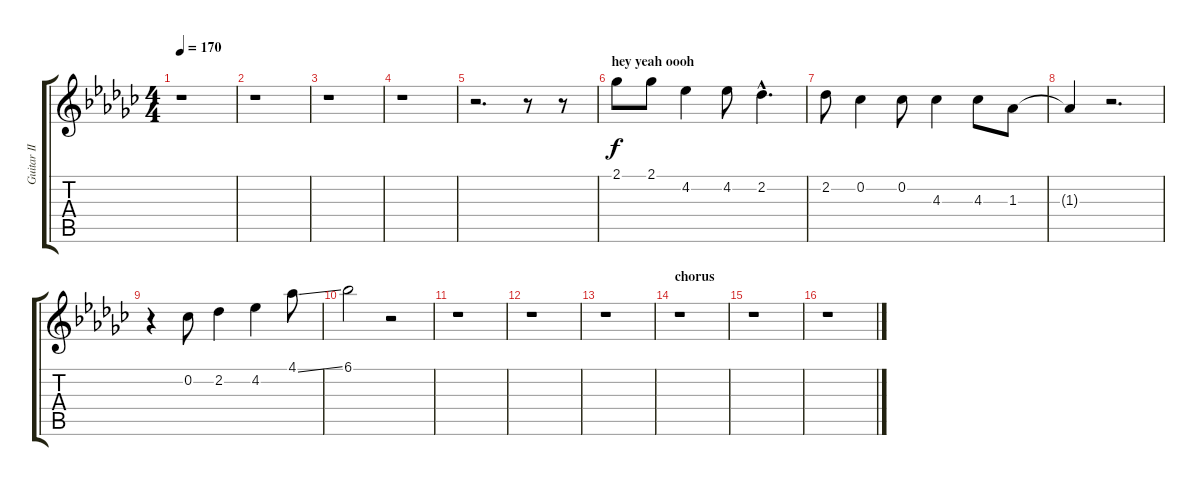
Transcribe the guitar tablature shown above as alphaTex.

\track ("Guitar II" "Guitar II") {instrument electricguitarjazz}
\staff {score tabs}
\tuning (E4 B3 G3 D3 A2 E2) {hide}
\ts (4 4)
\tempo 170
\clef g2
\ks ebminor
r.1{dy f} |
r.1 |
r.1 |
r.1 |
r.2{d} r.8 r.8 |
\section ("" "hey yeah oooh")
2.1.8 2.1.8 4.2.4 4.2.8 2.2{hac}.4{d} |
2.2.8 0.2.4 0.2.8 4.3.4 4.3.8 1.3.8 |
1.3{t}.4 r.2{d} |
r.4 0.2.8 2.2.4 4.2.4 4.1{ss}.8 |
6.1.2 r.2 |
r.1 |
r.1 |
r.1 |
\section ("" "chorus")
r.1 |
r.1 |
r.1
